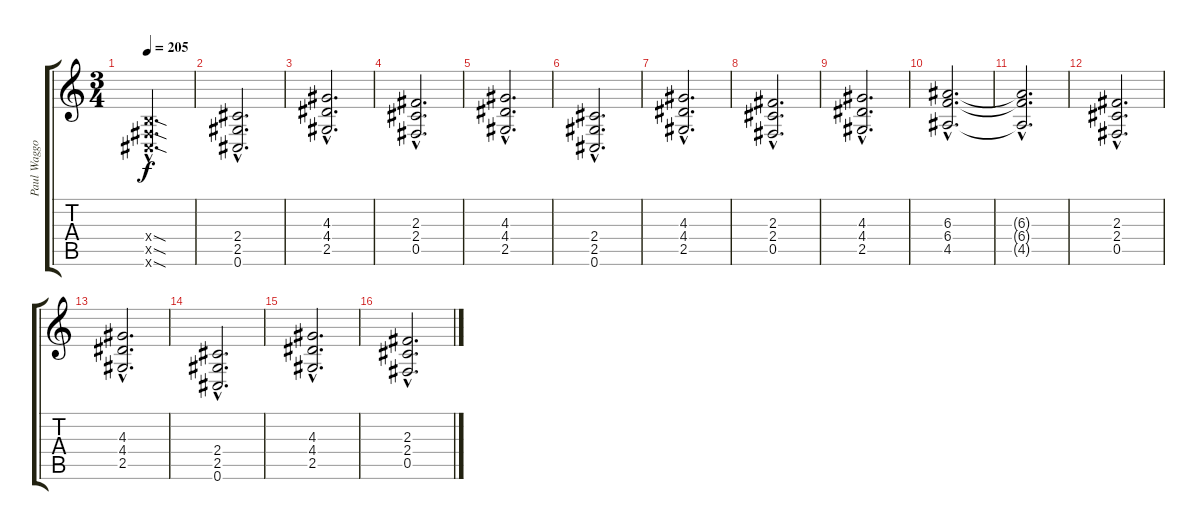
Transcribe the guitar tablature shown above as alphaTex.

\track ("Paul Waggoner Rhythm Gtr." "Paul Waggo") {instrument distortionguitar}
\staff {score tabs}
\tuning (Db4 Ab3 E3 B2 Gb2 Db2) {hide}
\ts (3 4)
\tempo 205
\clef g2
\ks c
(0.4{sod hac x} 0.5{sod hac x} 0.6{sod hac x}).2{d dy f} |
(2.4{hac} 2.5{hac} 0.6{hac}).2{d} |
(4.3{hac} 4.4{hac} 2.5{hac}).2{d} |
(2.3{hac} 2.4{hac} 0.5{hac}).2{d} |
(4.3{hac} 4.4{hac} 2.5{hac}).2{d} |
(2.4{hac} 2.5{hac} 0.6{hac}).2{d} |
(4.3{hac} 4.4{hac} 2.5{hac}).2{d} |
(2.3{hac} 2.4{hac} 0.5{hac}).2{d} |
(4.3{hac} 4.4{hac} 2.5{hac}).2{d} |
(6.3{hac} 6.4{hac} 4.5{hac}).2{d} |
(6.3{hac t} 6.4{hac t} 4.5{hac t}).2{d} |
(2.3{hac} 2.4{hac} 0.5{hac}).2{d} |
(4.3{hac} 4.4{hac} 2.5{hac}).2{d} |
(2.4{hac} 2.5{hac} 0.6{hac}).2{d} |
(4.3{hac} 4.4{hac} 2.5{hac}).2{d} |
(2.3{hac} 2.4{hac} 0.5{hac}).2{d}
